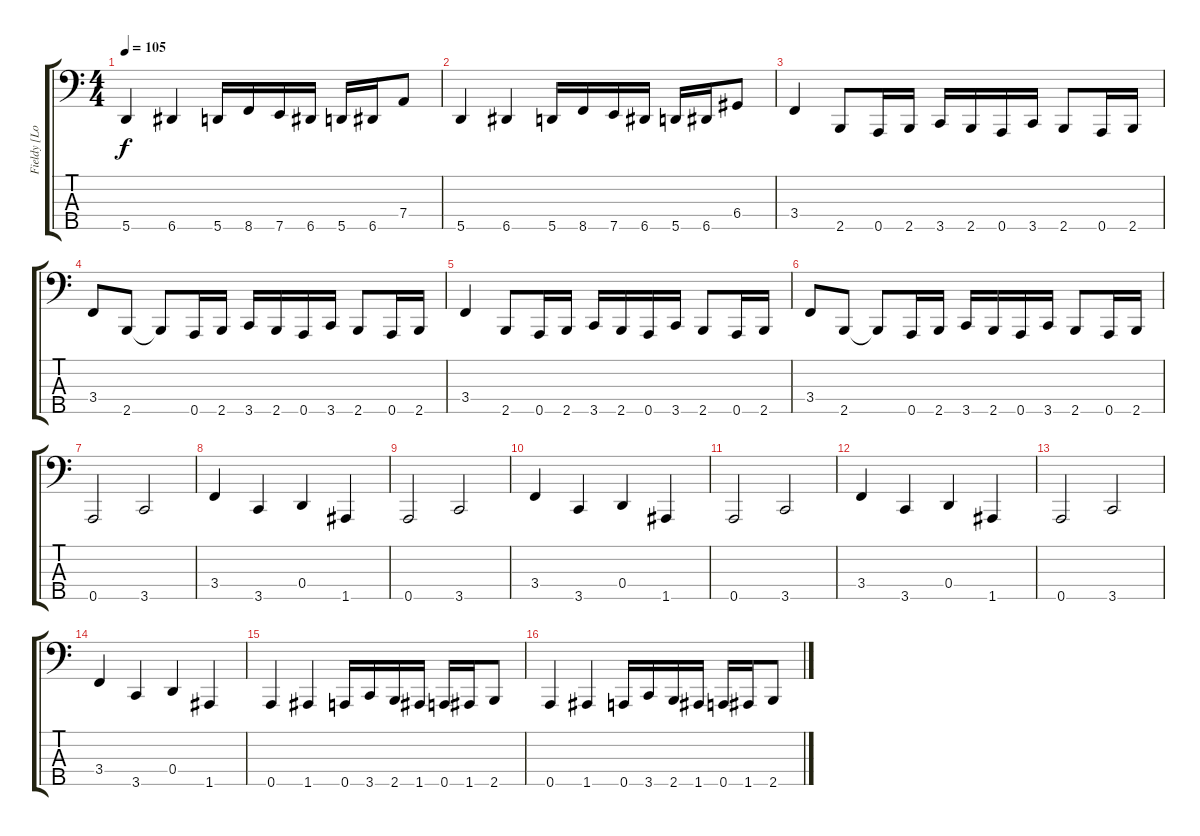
\track ("Fieldy [Lowend]" "Fieldy [Lo") {instrument electricbassfinger}
\staff {score tabs}
\tuning (F2 C2 G1 D1 A0) {hide}
\ts (4 4)
\tempo 105
\clef f4
\ks c
5.5.4{dy f} 6.5.4 5.5.16 8.5.16 7.5.16 6.5.16 5.5.16 6.5.16 7.4.8 |
5.5.4 6.5.4 5.5.16 8.5.16 7.5.16 6.5.16 5.5.16 6.5.16 6.4.8 |
3.4.4 2.5.8 0.5.16 2.5.16 3.5.16 2.5.16 0.5.16 3.5.16 2.5.8 0.5.16 2.5.16 |
3.4.8 2.5.8 2.5{t}.8 0.5.16 2.5.16 3.5.16 2.5.16 0.5.16 3.5.16 2.5.8 0.5.16 2.5.16 |
3.4.4 2.5.8 0.5.16 2.5.16 3.5.16 2.5.16 0.5.16 3.5.16 2.5.8 0.5.16 2.5.16 |
3.4.8 2.5.8 2.5{t}.8 0.5.16 2.5.16 3.5.16 2.5.16 0.5.16 3.5.16 2.5.8 0.5.16 2.5.16 |
0.5.2 3.5.2 |
3.4.4 3.5.4 0.4.4 1.5.4 |
0.5.2 3.5.2 |
3.4.4 3.5.4 0.4.4 1.5.4 |
0.5.2 3.5.2 |
3.4.4 3.5.4 0.4.4 1.5.4 |
0.5.2 3.5.2 |
3.4.4 3.5.4 0.4.4 1.5.4 |
0.5.4 1.5.4 0.5.16 3.5.16 2.5.16 1.5.16 0.5.16 1.5.16 2.5.8 |
0.5.4 1.5.4 0.5.16 3.5.16 2.5.16 1.5.16 0.5.16 1.5.16 2.5.8
